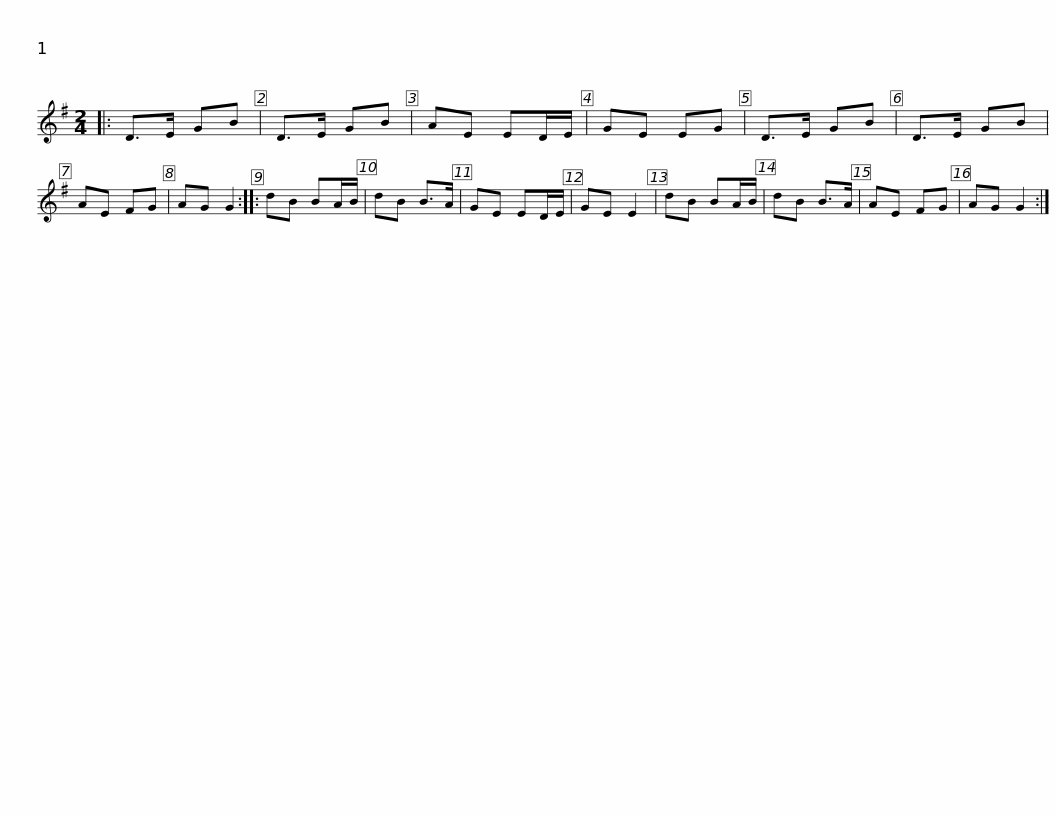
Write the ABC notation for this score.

X:1
L:1/8
M:2/4
I:linebreak $
K:G
V:1 treble
V:1
|: D>E GB | D>E GB | AE ED/E/ | GE EG | D>E GB | %5
 D>E GB | AE FG | AG G2 :: dB BA/B/ |$ dB B>A | %10
 GE ED/E/ | GE E2 | dB BA/B/ | dB B>A | AE FG | %15
 AG G2 :| %16
